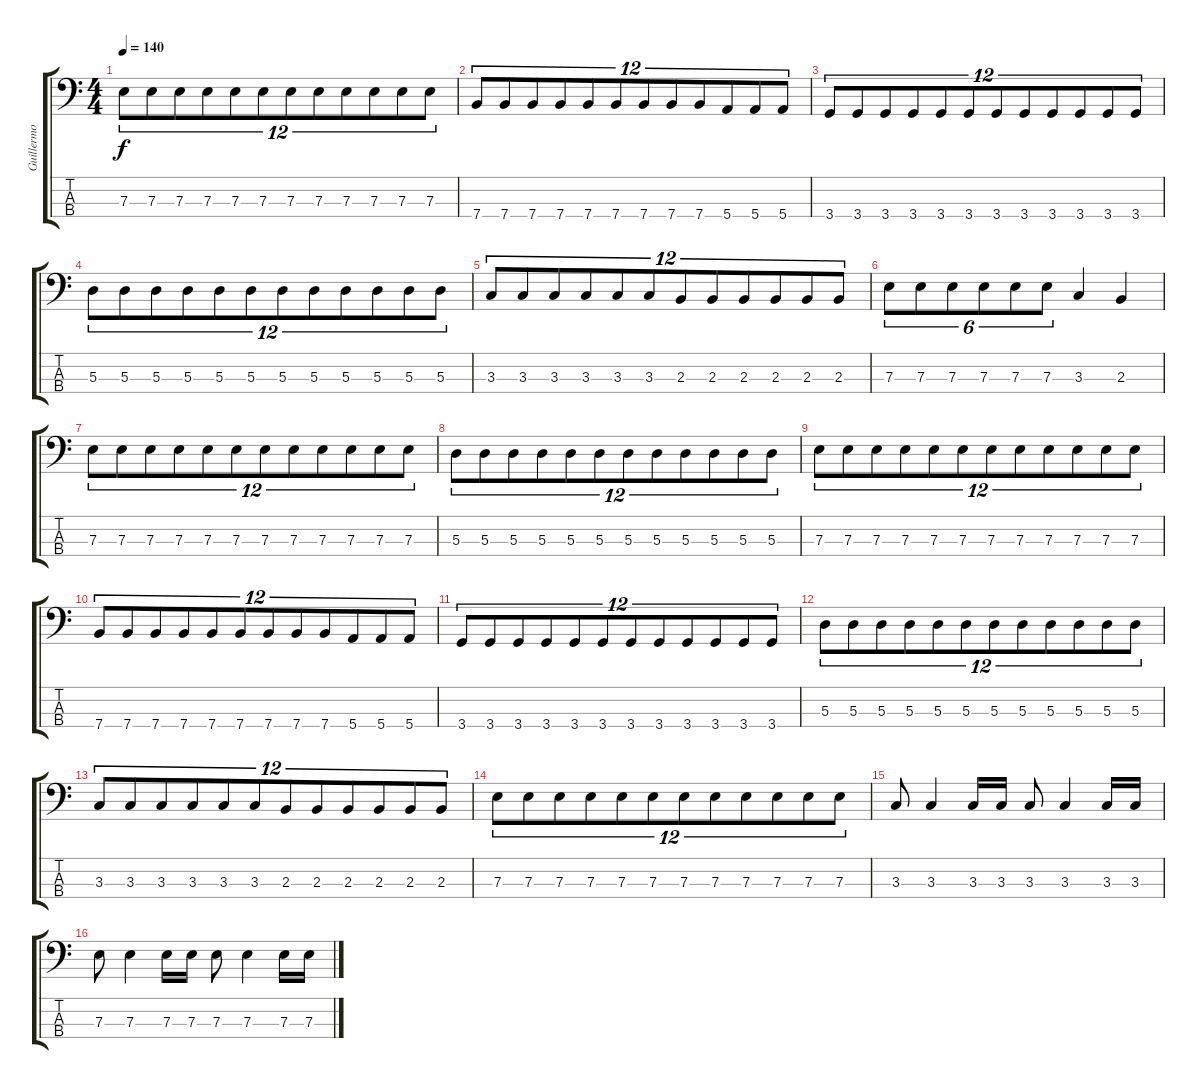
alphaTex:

\track ("Guillermo Sánchez" "Guillermo ") {instrument electricbasspick}
\staff {score tabs}
\tuning (G2 D2 A1 E1) {hide}
\ts (4 4)
\tempo 140
\clef f4
\ks c
7.3.8{tu (12 8) dy f} 7.3.8{tu (12 8)} 7.3.8{tu (12 8)} 7.3.8{tu (12 8)} 7.3.8{tu (12 8)} 7.3.8{tu (12 8)} 7.3.8{tu (12 8)} 7.3.8{tu (12 8)} 7.3.8{tu (12 8)} 7.3.8{tu (12 8)} 7.3.8{tu (12 8)} 7.3.8{tu (12 8)} |
7.4.8{tu (12 8)} 7.4.8{tu (12 8)} 7.4.8{tu (12 8)} 7.4.8{tu (12 8)} 7.4.8{tu (12 8)} 7.4.8{tu (12 8)} 7.4.8{tu (12 8)} 7.4.8{tu (12 8)} 7.4.8{tu (12 8)} 5.4.8{tu (12 8)} 5.4.8{tu (12 8)} 5.4.8{tu (12 8)} |
3.4.8{tu (12 8)} 3.4.8{tu (12 8)} 3.4.8{tu (12 8)} 3.4.8{tu (12 8)} 3.4.8{tu (12 8)} 3.4.8{tu (12 8)} 3.4.8{tu (12 8)} 3.4.8{tu (12 8)} 3.4.8{tu (12 8)} 3.4.8{tu (12 8)} 3.4.8{tu (12 8)} 3.4.8{tu (12 8)} |
5.3.8{tu (12 8)} 5.3.8{tu (12 8)} 5.3.8{tu (12 8)} 5.3.8{tu (12 8)} 5.3.8{tu (12 8)} 5.3.8{tu (12 8)} 5.3.8{tu (12 8)} 5.3.8{tu (12 8)} 5.3.8{tu (12 8)} 5.3.8{tu (12 8)} 5.3.8{tu (12 8)} 5.3.8{tu (12 8)} |
3.3.8{tu (12 8)} 3.3.8{tu (12 8)} 3.3.8{tu (12 8)} 3.3.8{tu (12 8)} 3.3.8{tu (12 8)} 3.3.8{tu (12 8)} 2.3.8{tu (12 8)} 2.3.8{tu (12 8)} 2.3.8{tu (12 8)} 2.3.8{tu (12 8)} 2.3.8{tu (12 8)} 2.3.8{tu (12 8)} |
7.3.8{tu (6 4)} 7.3.8{tu (6 4)} 7.3.8{tu (6 4)} 7.3.8{tu (6 4)} 7.3.8{tu (6 4)} 7.3.8{tu (6 4)} 3.3.4 2.3.4 |
7.3.8{tu (12 8)} 7.3.8{tu (12 8)} 7.3.8{tu (12 8)} 7.3.8{tu (12 8)} 7.3.8{tu (12 8)} 7.3.8{tu (12 8)} 7.3.8{tu (12 8)} 7.3.8{tu (12 8)} 7.3.8{tu (12 8)} 7.3.8{tu (12 8)} 7.3.8{tu (12 8)} 7.3.8{tu (12 8)} |
5.3.8{tu (12 8)} 5.3.8{tu (12 8)} 5.3.8{tu (12 8)} 5.3.8{tu (12 8)} 5.3.8{tu (12 8)} 5.3.8{tu (12 8)} 5.3.8{tu (12 8)} 5.3.8{tu (12 8)} 5.3.8{tu (12 8)} 5.3.8{tu (12 8)} 5.3.8{tu (12 8)} 5.3.8{tu (12 8)} |
7.3.8{tu (12 8)} 7.3.8{tu (12 8)} 7.3.8{tu (12 8)} 7.3.8{tu (12 8)} 7.3.8{tu (12 8)} 7.3.8{tu (12 8)} 7.3.8{tu (12 8)} 7.3.8{tu (12 8)} 7.3.8{tu (12 8)} 7.3.8{tu (12 8)} 7.3.8{tu (12 8)} 7.3.8{tu (12 8)} |
7.4.8{tu (12 8)} 7.4.8{tu (12 8)} 7.4.8{tu (12 8)} 7.4.8{tu (12 8)} 7.4.8{tu (12 8)} 7.4.8{tu (12 8)} 7.4.8{tu (12 8)} 7.4.8{tu (12 8)} 7.4.8{tu (12 8)} 5.4.8{tu (12 8)} 5.4.8{tu (12 8)} 5.4.8{tu (12 8)} |
3.4.8{tu (12 8)} 3.4.8{tu (12 8)} 3.4.8{tu (12 8)} 3.4.8{tu (12 8)} 3.4.8{tu (12 8)} 3.4.8{tu (12 8)} 3.4.8{tu (12 8)} 3.4.8{tu (12 8)} 3.4.8{tu (12 8)} 3.4.8{tu (12 8)} 3.4.8{tu (12 8)} 3.4.8{tu (12 8)} |
5.3.8{tu (12 8)} 5.3.8{tu (12 8)} 5.3.8{tu (12 8)} 5.3.8{tu (12 8)} 5.3.8{tu (12 8)} 5.3.8{tu (12 8)} 5.3.8{tu (12 8)} 5.3.8{tu (12 8)} 5.3.8{tu (12 8)} 5.3.8{tu (12 8)} 5.3.8{tu (12 8)} 5.3.8{tu (12 8)} |
3.3.8{tu (12 8)} 3.3.8{tu (12 8)} 3.3.8{tu (12 8)} 3.3.8{tu (12 8)} 3.3.8{tu (12 8)} 3.3.8{tu (12 8)} 2.3.8{tu (12 8)} 2.3.8{tu (12 8)} 2.3.8{tu (12 8)} 2.3.8{tu (12 8)} 2.3.8{tu (12 8)} 2.3.8{tu (12 8)} |
7.3.8{tu (12 8)} 7.3.8{tu (12 8)} 7.3.8{tu (12 8)} 7.3.8{tu (12 8)} 7.3.8{tu (12 8)} 7.3.8{tu (12 8)} 7.3.8{tu (12 8)} 7.3.8{tu (12 8)} 7.3.8{tu (12 8)} 7.3.8{tu (12 8)} 7.3.8{tu (12 8)} 7.3.8{tu (12 8)} |
3.3.8 3.3.4 3.3.16 3.3.16 3.3.8 3.3.4 3.3.16 3.3.16 |
7.3.8 7.3.4 7.3.16 7.3.16 7.3.8 7.3.4 7.3.16 7.3.16
